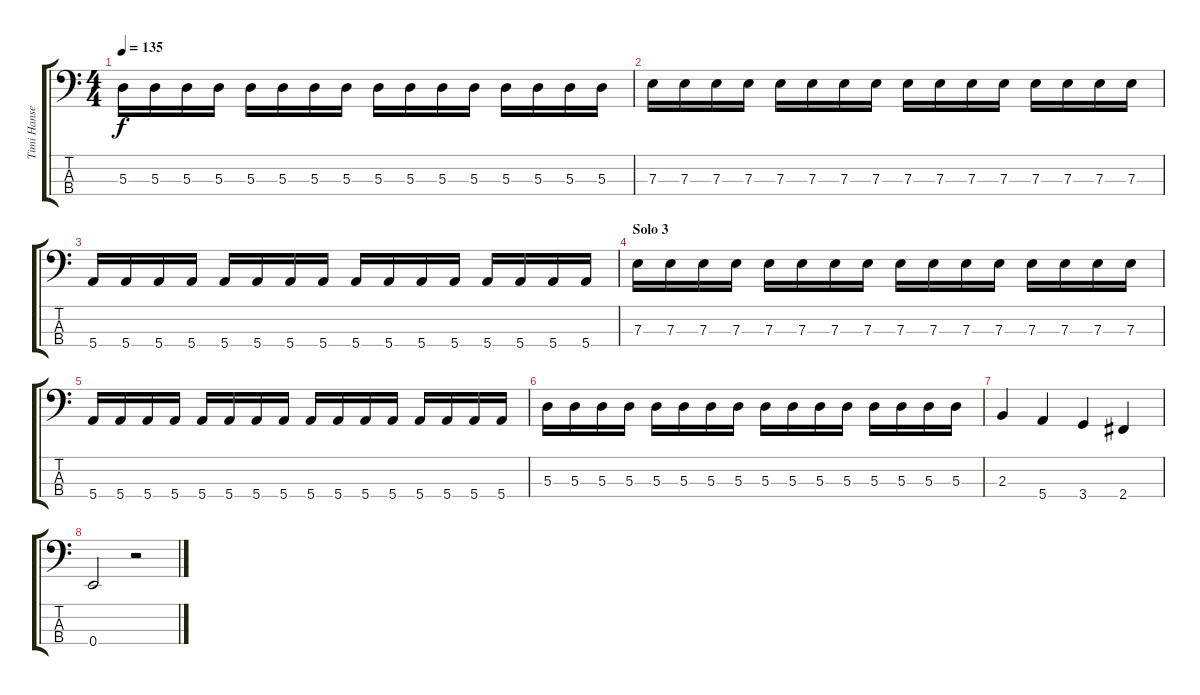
\track ("Timi Hansen - Bass" "Timi Hanse") {instrument slapbass1}
\staff {score tabs}
\tuning (G2 D2 A1 E1) {hide}
\ts (4 4)
\tempo 135
\clef f4
\ks c
5.3.16{dy f} 5.3.16 5.3.16 5.3.16 5.3.16 5.3.16 5.3.16 5.3.16 5.3.16 5.3.16 5.3.16 5.3.16 5.3.16 5.3.16 5.3.16 5.3.16 |
7.3.16 7.3.16 7.3.16 7.3.16 7.3.16 7.3.16 7.3.16 7.3.16 7.3.16 7.3.16 7.3.16 7.3.16 7.3.16 7.3.16 7.3.16 7.3.16 |
5.4.16 5.4.16 5.4.16 5.4.16 5.4.16 5.4.16 5.4.16 5.4.16 5.4.16 5.4.16 5.4.16 5.4.16 5.4.16 5.4.16 5.4.16 5.4.16 |
\section ("" "Solo 3")
7.3.16 7.3.16 7.3.16 7.3.16 7.3.16 7.3.16 7.3.16 7.3.16 7.3.16 7.3.16 7.3.16 7.3.16 7.3.16 7.3.16 7.3.16 7.3.16 |
5.4.16 5.4.16 5.4.16 5.4.16 5.4.16 5.4.16 5.4.16 5.4.16 5.4.16 5.4.16 5.4.16 5.4.16 5.4.16 5.4.16 5.4.16 5.4.16 |
5.3.16 5.3.16 5.3.16 5.3.16 5.3.16 5.3.16 5.3.16 5.3.16 5.3.16 5.3.16 5.3.16 5.3.16 5.3.16 5.3.16 5.3.16 5.3.16 |
2.3.4 5.4.4 3.4.4 2.4.4 |
0.4.2 r.2
